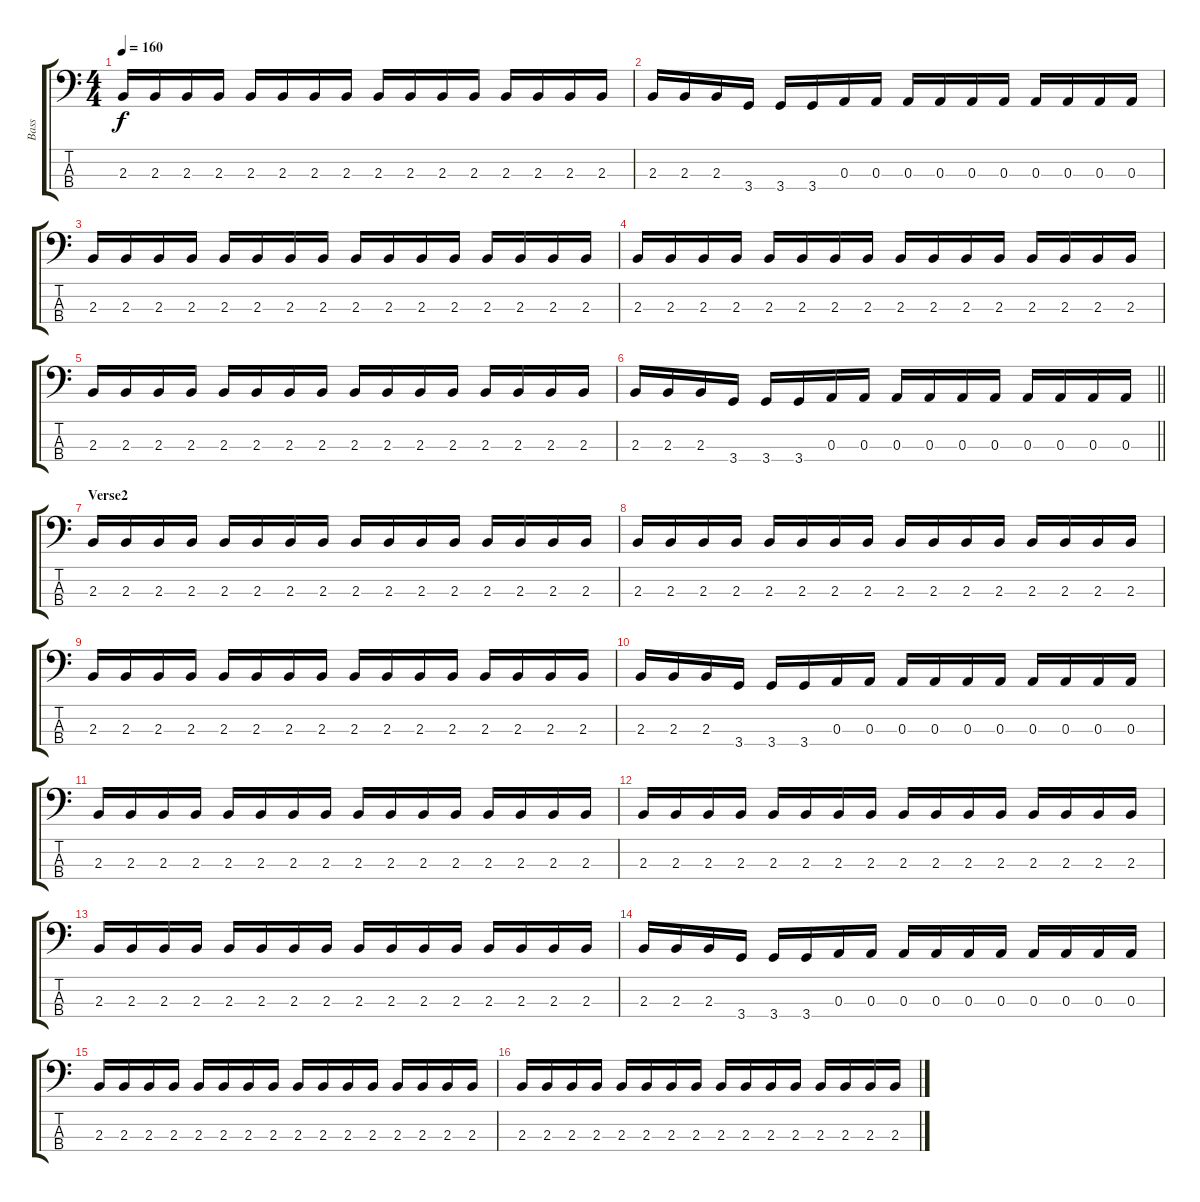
\track ("Bass" "Bass") {instrument electricbassfinger}
\staff {score tabs}
\tuning (G2 D2 A1 E1) {hide}
\ts (4 4)
\tempo 160
\clef f4
\ks c
2.3.16{dy f} 2.3.16 2.3.16 2.3.16 2.3.16 2.3.16 2.3.16 2.3.16 2.3.16 2.3.16 2.3.16 2.3.16 2.3.16 2.3.16 2.3.16 2.3.16 |
2.3.16 2.3.16 2.3.16 3.4.16 3.4.16 3.4.16 0.3.16 0.3.16 0.3.16 0.3.16 0.3.16 0.3.16 0.3.16 0.3.16 0.3.16 0.3.16 |
2.3.16 2.3.16 2.3.16 2.3.16 2.3.16 2.3.16 2.3.16 2.3.16 2.3.16 2.3.16 2.3.16 2.3.16 2.3.16 2.3.16 2.3.16 2.3.16 |
2.3.16 2.3.16 2.3.16 2.3.16 2.3.16 2.3.16 2.3.16 2.3.16 2.3.16 2.3.16 2.3.16 2.3.16 2.3.16 2.3.16 2.3.16 2.3.16 |
2.3.16 2.3.16 2.3.16 2.3.16 2.3.16 2.3.16 2.3.16 2.3.16 2.3.16 2.3.16 2.3.16 2.3.16 2.3.16 2.3.16 2.3.16 2.3.16 |
\barLineRight lightlight
2.3.16 2.3.16 2.3.16 3.4.16 3.4.16 3.4.16 0.3.16 0.3.16 0.3.16 0.3.16 0.3.16 0.3.16 0.3.16 0.3.16 0.3.16 0.3.16 |
\section ("" "Verse2")
2.3.16 2.3.16 2.3.16 2.3.16 2.3.16 2.3.16 2.3.16 2.3.16 2.3.16 2.3.16 2.3.16 2.3.16 2.3.16 2.3.16 2.3.16 2.3.16 |
2.3.16 2.3.16 2.3.16 2.3.16 2.3.16 2.3.16 2.3.16 2.3.16 2.3.16 2.3.16 2.3.16 2.3.16 2.3.16 2.3.16 2.3.16 2.3.16 |
2.3.16 2.3.16 2.3.16 2.3.16 2.3.16 2.3.16 2.3.16 2.3.16 2.3.16 2.3.16 2.3.16 2.3.16 2.3.16 2.3.16 2.3.16 2.3.16 |
2.3.16 2.3.16 2.3.16 3.4.16 3.4.16 3.4.16 0.3.16 0.3.16 0.3.16 0.3.16 0.3.16 0.3.16 0.3.16 0.3.16 0.3.16 0.3.16 |
2.3.16 2.3.16 2.3.16 2.3.16 2.3.16 2.3.16 2.3.16 2.3.16 2.3.16 2.3.16 2.3.16 2.3.16 2.3.16 2.3.16 2.3.16 2.3.16 |
2.3.16 2.3.16 2.3.16 2.3.16 2.3.16 2.3.16 2.3.16 2.3.16 2.3.16 2.3.16 2.3.16 2.3.16 2.3.16 2.3.16 2.3.16 2.3.16 |
2.3.16 2.3.16 2.3.16 2.3.16 2.3.16 2.3.16 2.3.16 2.3.16 2.3.16 2.3.16 2.3.16 2.3.16 2.3.16 2.3.16 2.3.16 2.3.16 |
2.3.16 2.3.16 2.3.16 3.4.16 3.4.16 3.4.16 0.3.16 0.3.16 0.3.16 0.3.16 0.3.16 0.3.16 0.3.16 0.3.16 0.3.16 0.3.16 |
2.3.16 2.3.16 2.3.16 2.3.16 2.3.16 2.3.16 2.3.16 2.3.16 2.3.16 2.3.16 2.3.16 2.3.16 2.3.16 2.3.16 2.3.16 2.3.16 |
2.3.16 2.3.16 2.3.16 2.3.16 2.3.16 2.3.16 2.3.16 2.3.16 2.3.16 2.3.16 2.3.16 2.3.16 2.3.16 2.3.16 2.3.16 2.3.16
